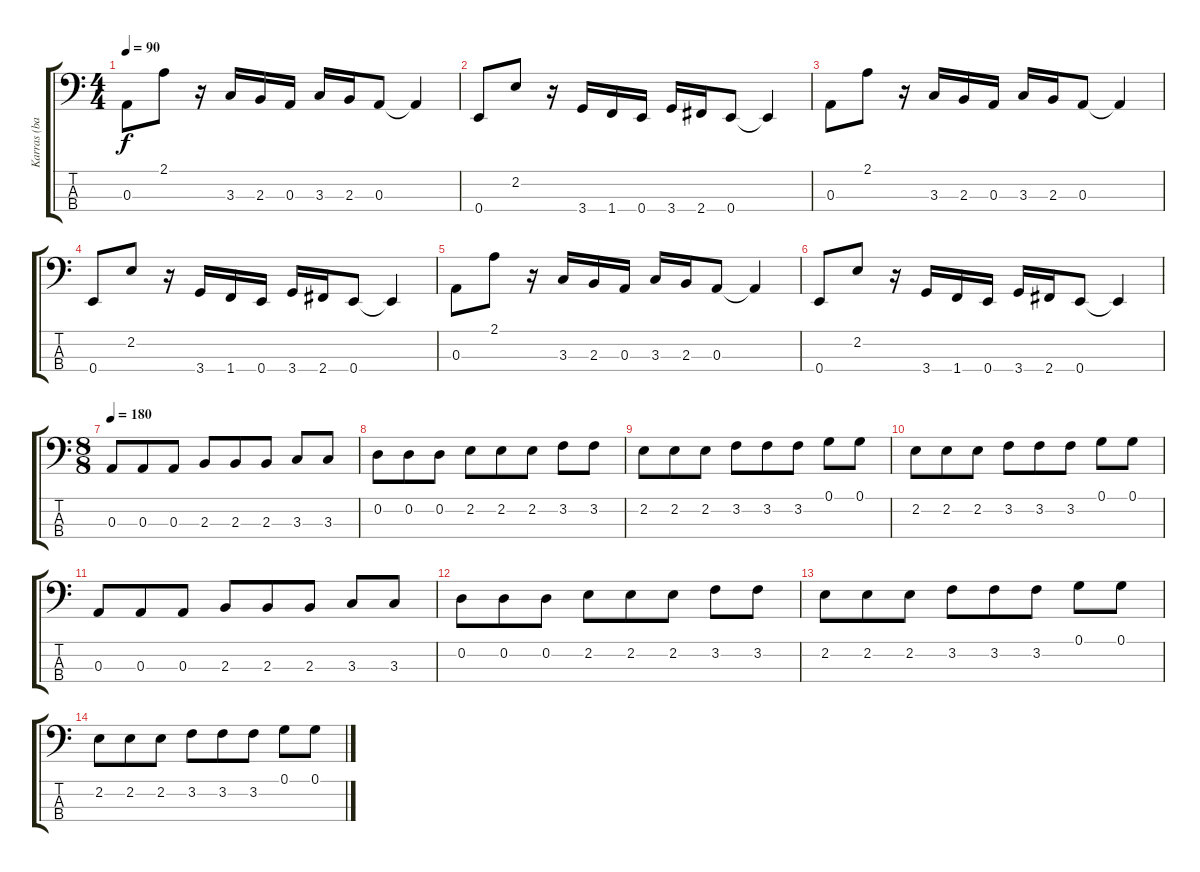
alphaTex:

\track ("Karras (bass)" "Karras (ba") {instrument electricbassfinger}
\staff {score tabs}
\tuning (G2 D2 A1 E1) {hide}
\ts (4 4)
\tempo 90
\clef f4
\ks c
0.3.8{dy f} 2.1.8 r.16 3.3.16 2.3.16 0.3.16 3.3.16 2.3.16 0.3.8 0.3{t}.4 |
0.4.8 2.2.8 r.16 3.4.16 1.4.16 0.4.16 3.4.16 2.4.16 0.4.8 0.4{t}.4 |
0.3.8 2.1.8 r.16 3.3.16 2.3.16 0.3.16 3.3.16 2.3.16 0.3.8 0.3{t}.4 |
0.4.8 2.2.8 r.16 3.4.16 1.4.16 0.4.16 3.4.16 2.4.16 0.4.8 0.4{t}.4 |
0.3.8 2.1.8 r.16 3.3.16 2.3.16 0.3.16 3.3.16 2.3.16 0.3.8 0.3{t}.4 |
0.4.8 2.2.8 r.16 3.4.16 1.4.16 0.4.16 3.4.16 2.4.16 0.4.8 0.4{t}.4 |
\ts (8 8)
\tempo 180
0.3.8 0.3.8 0.3.8 2.3.8 2.3.8 2.3.8 3.3.8 3.3.8 |
0.2.8 0.2.8 0.2.8 2.2.8 2.2.8 2.2.8 3.2.8 3.2.8 |
2.2.8 2.2.8 2.2.8 3.2.8 3.2.8 3.2.8 0.1.8 0.1.8 |
2.2.8 2.2.8 2.2.8 3.2.8 3.2.8 3.2.8 0.1.8 0.1.8 |
0.3.8 0.3.8 0.3.8 2.3.8 2.3.8 2.3.8 3.3.8 3.3.8 |
0.2.8 0.2.8 0.2.8 2.2.8 2.2.8 2.2.8 3.2.8 3.2.8 |
2.2.8 2.2.8 2.2.8 3.2.8 3.2.8 3.2.8 0.1.8 0.1.8 |
2.2.8 2.2.8 2.2.8 3.2.8 3.2.8 3.2.8 0.1.8 0.1.8
